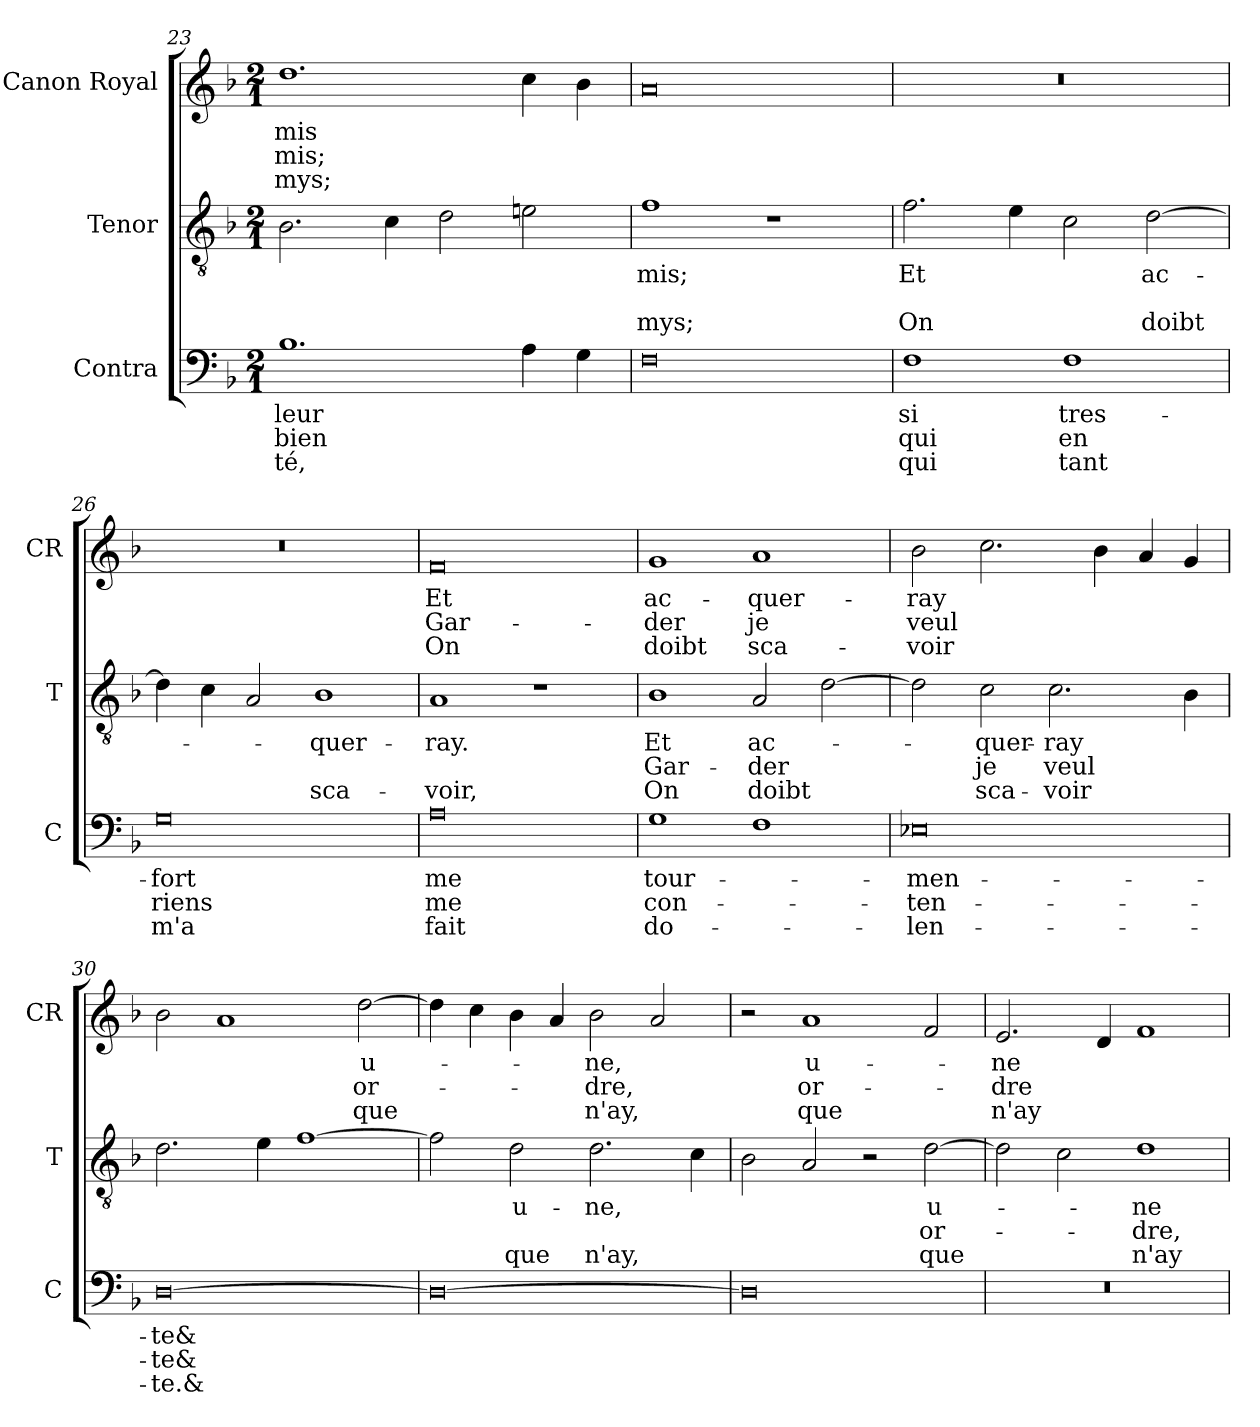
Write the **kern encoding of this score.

**kern	**text	**text	**text	**kern	**text	**text	**text	**kern	**text	**text	**text
*part3	*part3	*part3	*part3	*part2	*part2	*part2	*part2	*part1	*part1	*part1	*part1
*staff3	*staff3	*staff3	*staff3	*staff2	*staff2	*staff2	*staff2	*staff1	*staff1	*staff1	*staff1
*I"Contra	*	*	*	*I"Tenor	*	*	*	*I"Canon Royal	*	*	*
*I'C	*	*	*	*I'T	*	*	*	*I'CR	*	*	*
*clefF4	*	*	*	*clefGv2	*	*	*	*clefG2	*	*	*
*k[b-]	*	*	*	*k[b-]	*	*	*	*k[b-]	*	*	*
*M2/1	*	*	*	*M2/1	*	*	*	*M2/1	*	*	*
=23	=23	=23	=23	=23	=23	=23	=23	=23	=23	=23	=23
1.B-	-leur	bien	-té,	2.B-	.	.	.	1.dd	-mis	-mis;	-mys;
.	.	.	.	4c	.	.	.	.	.	.	.
.	.	.	.	2d	.	.	.	.	.	.	.
4A	.	.	.	2en	.	.	.	4cc	.	.	.
4G	.	.	.	.	.	.	.	4b-	.	.	.
=24	=24	=24	=24	=24	=24	=24	=24	=24	=24	=24	=24
0F	.	.	.	1f	-mis;	.	-mys;	0a	.	.	.
.	.	.	.	1r	.	.	.	.	.	.	.
=25	=25	=25	=25	=25	=25	=25	=25	=25	=25	=25	=25
1F	si	qui	qui	2.f	Et	.	On	0r	.	.	.
.	.	.	.	4e	.	.	.	.	.	.	.
1F	tres-	en	tant	2c	.	.	.	.	.	.	.
.	.	.	.	[2d	ac-	.	doibt	.	.	.	.
=26	=26	=26	=26	=26	=26	=26	=26	=26	=26	=26	=26
0G	-fort	riens	m'a	4d]	.	.	.	0r	.	.	.
.	.	.	.	4c	.	.	.	.	.	.	.
.	.	.	.	2A	.	.	.	.	.	.	.
.	.	.	.	1B-	-quer-	.	sca-	.	.	.	.
=27	=27	=27	=27	=27	=27	=27	=27	=27	=27	=27	=27
0A	me	me	fait	1A	-ray.	.	-voir,	0f	Et	Gar-	On
.	.	.	.	1r	.	.	.	.	.	.	.
=28	=28	=28	=28	=28	=28	=28	=28	=28	=28	=28	=28
1G	tour-	con-	do-	1B-	Et	-Gar-	On	1g	ac-	-der	doibt
1F	.	.	.	2A	ac-	-der	doibt	1a	-quer-	je	sca-
.	.	.	.	[2d	.	.	.	.	.	.	.
=29	=29	=29	=29	=29	=29	=29	=29	=29	=29	=29	=29
0E-X	-men-	-ten-	-len-	2d]	.	.	.	2b-	-ray	veul	-voir
.	.	.	.	2c	-quer-	je	sca-	2.cc	.	.	.
.	.	.	.	2.c	-ray	veul	-voir	.	.	.	.
.	.	.	.	.	.	.	.	4b-	.	.	.
.	.	.	.	.	.	.	.	4a	.	.	.
.	.	.	.	4B-	.	.	.	4g	.	.	.
=30	=30	=30	=30	=30	=30	=30	=30	=30	=30	=30	=30
[0D	-te&	-te&	-te.&	2.d	.	.	.	2b-	.	.	.
.	.	.	.	.	.	.	.	1a	.	.	.
.	.	.	.	4e	.	.	.	.	.	.	.
.	.	.	.	[1f	.	.	.	.	.	.	.
.	.	.	.	.	.	.	.	[2dd	u-	or-	que
=31	=31	=31	=31	=31	=31	=31	=31	=31	=31	=31	=31
0D_	.	.	.	2f]	.	.	.	4dd]	.	.	.
.	.	.	.	.	.	.	.	4cc	.	.	.
.	.	.	.	2d	u-	.	que	4b-	.	.	.
.	.	.	.	.	.	.	.	4a	.	.	.
.	.	.	.	2.d	-ne,	.	n'ay,	2b-	-ne,	-dre,	n'ay,
.	.	.	.	.	.	.	.	2a	.	.	.
.	.	.	.	4c	.	.	.	.	.	.	.
=32	=32	=32	=32	=32	=32	=32	=32	=32	=32	=32	=32
0D]	.	.	.	2B-	.	.	.	2r	.	.	.
.	.	.	.	2A	.	.	.	1a	u-	or-	que
.	.	.	.	2r	.	.	.	.	.	.	.
.	.	.	.	[2d	u-	or-	que	2f	.	.	.
=33	=33	=33	=33	=33	=33	=33	=33	=33	=33	=33	=33
0r	.	.	.	2d]	.	.	.	2.e	-ne	-dre	n'ay
.	.	.	.	2c	.	.	.	.	.	.	.
.	.	.	.	.	.	.	.	4d	.	.	.
.	.	.	.	1d	-ne	-dre,	n'ay	1f	.	.	.
=	=	=	=	=	=	=	=	=	=	=	=
*-	*-	*-	*-	*-	*-	*-	*-	*-	*-	*-	*-
